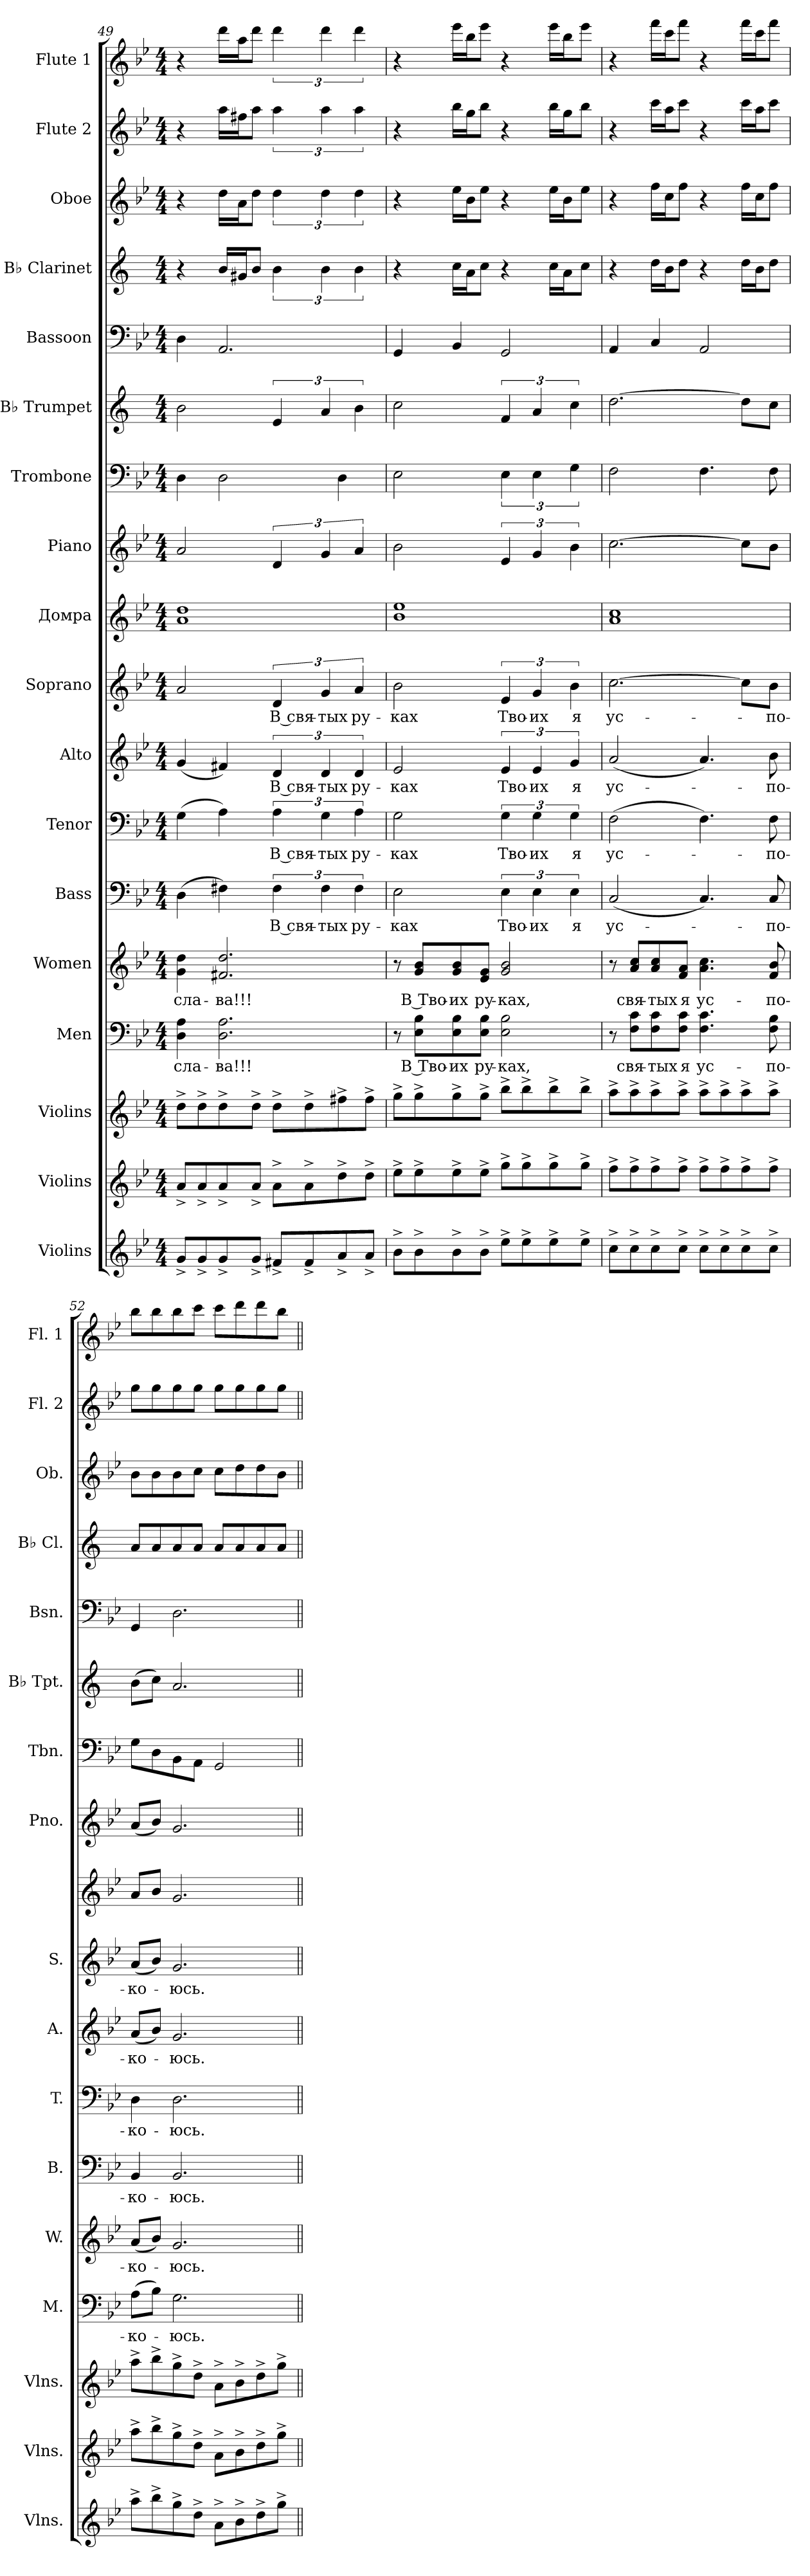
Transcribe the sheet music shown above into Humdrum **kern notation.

**kern	**kern	**kern	**kern	**text	**kern	**text	**kern	**text	**kern	**text	**kern	**text	**kern	**text	**kern	**kern	**kern	**kern	**kern	**kern	**kern	**kern	**kern
*part18	*part17	*part16	*part15	*part15	*part14	*part14	*part13	*part13	*part12	*part12	*part11	*part11	*part10	*part10	*part9	*part8	*part7	*part6	*part5	*part4	*part3	*part2	*part1
*staff18	*staff17	*staff16	*staff15	*staff15	*staff14	*staff14	*staff13	*staff13	*staff12	*staff12	*staff11	*staff11	*staff10	*staff10	*staff9	*staff8	*staff7	*staff6	*staff5	*staff4	*staff3	*staff2	*staff1
*I"Violins	*I"Violins	*I"Violins	*I"Men	*	*I"Women	*	*I"Bass	*	*I"Tenor	*	*I"Alto	*	*I"Soprano	*	*I"Домра	*I"Piano	*I"Trombone	*I"B♭ Trumpet	*I"Bassoon	*I"B♭ Clarinet	*I"Oboe	*I"Flute 2	*I"Flute 1
*I'Vlns.	*I'Vlns.	*I'Vlns.	*I'M.	*	*I'W.	*	*I'B.	*	*I'T.	*	*I'A.	*	*I'S.	*	*	*I'Pno.	*I'Tbn.	*I'B♭ Tpt.	*I'Bsn.	*I'B♭ Cl.	*I'Ob.	*I'Fl. 2	*I'Fl. 1
!!LO:PB:g=z
*clefG2	*clefG2	*clefG2	*clefF4	*	*clefG2	*	*clefF4	*	*clefF4	*	*clefG2	*	*clefG2	*	*clefG2	*clefG2	*clefF4	*clefG2	*clefF4	*clefG2	*clefG2	*clefG2	*clefG2
*	*	*	*	*	*	*	*	*	*	*	*	*	*	*	*	*	*	*ITrd1c2	*	*ITrd1c2	*	*	*
*k[b-e-]	*k[b-e-]	*k[b-e-]	*k[b-e-]	*	*k[b-e-]	*	*k[b-e-]	*	*k[b-e-]	*	*k[b-e-]	*	*k[b-e-]	*	*k[b-e-]	*k[b-e-]	*k[b-e-]	*k[b-e-]	*k[b-e-]	*k[b-e-]	*k[b-e-]	*k[b-e-]	*k[b-e-]
*M4/4	*M4/4	*M4/4	*M4/4	*	*M4/4	*	*M4/4	*	*M4/4	*	*M4/4	*	*M4/4	*	*M4/4	*M4/4	*M4/4	*M4/4	*M4/4	*M4/4	*M4/4	*M4/4	*M4/4
=49	=49	=49	=49	=49	=49	=49	=49	=49	=49	=49	=49	=49	=49	=49	=49	=49	=49	=49	=49	=49	=49	=49	=49
!	!	!	!	!LO:LY:b	!	!LO:LY:b	!	!	!	!	!	!	!	!	!	!	!	!	!	!	!	!	!
8g^/L	8a^/L	8dd^\L	4D\ 4A\	сла-	4g\ 4dd\	сла-	(>4D\	.	(>4G\	.	(<4g/	.	2a/	.	1a 1dd	2a/	4D\	2a\	4D\	4r	4r	4r	4r
8g^/	8a^/	8dd^\	.	.	.	.	.	.	.	.	.	.	.	.	.	.	.	.	.	.	.	.	.
!	!	!	!	!LO:LY:b	!	!LO:LY:b	!	!	!	!	!	!	!	!	!	!	!	!	!	!	!	!	!
8g^/	8a^/	8dd^\	2.D\ 2.A\	-ва!!!	2.f#X/ 2.dd/	-ва!!!	4F#X\)	.	4A\)	.	4f#X/)	.	.	.	.	.	2D\	.	2.AA/	16a/LL	16dd\LL	16aa\LL	16ddd\LL
.	.	.	.	.	.	.	.	.	.	.	.	.	.	.	.	.	.	.	.	16f#X/J	16a\J	16ff#X\J	16aa\J
8g^/J	8a^/J	8dd^\J	.	.	.	.	.	.	.	.	.	.	.	.	.	.	.	.	.	8a/J	8dd\J	8aa\J	8ddd\J
!	!	!	!	!	!	!	!	!LO:LY:b	!	!LO:LY:b	!	!LO:LY:b	!	!LO:LY:b	!	!	!	!	!	!	!	!	!
8f#X^/L	8a^\L	8dd^\L	.	.	.	.	6F#\	В свя-	6A\	В свя-	6d/	В свя-	6d/	В свя-	.	6d/	.	6d/	.	6a\	6dd\	6aa\	6ddd\
8f#^/	8a^\	8dd^\	.	.	.	.	.	.	.	.	.	.	.	.	.	.	.	.	.	.	.	.	.
!	!	!	!	!	!	!	!	!LO:LY:b	!	!LO:LY:b	!	!LO:LY:b	!	!LO:LY:b	!	!	!	!	!	!	!	!	!
.	.	.	.	.	.	.	6F#\	-тых	6G\	-тых	6d/	-тых	6g/	-тых	.	6g/	.	6g/	.	6a\	6dd\	6aa\	6ddd\
8a^/	8dd^\	8ff#X^\	.	.	.	.	.	.	.	.	.	.	.	.	.	.	4D\	.	.	.	.	.	.
!	!	!	!	!	!	!	!	!LO:LY:b	!	!LO:LY:b	!	!LO:LY:b	!	!LO:LY:b	!	!	!	!	!	!	!	!	!
.	.	.	.	.	.	.	6F#\	ру-	6A\	ру-	6d/	ру-	6a/	ру-	.	6a/	.	6a\	.	6a\	6dd\	6aa\	6ddd\
8a^/J	8dd^\J	8ff#^\J	.	.	.	.	.	.	.	.	.	.	.	.	.	.	.	.	.	.	.	.	.
=50	=50	=50	=50	=50	=50	=50	=50	=50	=50	=50	=50	=50	=50	=50	=50	=50	=50	=50	=50	=50	=50	=50	=50
!	!	!	!	!	!	!	!	!LO:LY:b	!	!LO:LY:b	!	!LO:LY:b	!	!LO:LY:b	!	!	!	!	!	!	!	!	!
8b-^\L	8ee-^\L	8gg^\L	8r	.	8r	.	2E-\	-ках	2G\	-ках	2e-/	-ках	2b-\	-ках	1b- 1ee-	2b-\	2E-\	2b-\	4GG/	4r	4r	4r	4r
!	!	!	!	!LO:LY:b	!	!LO:LY:b	!	!	!	!	!	!	!	!	!	!	!	!	!	!	!	!	!
8b-^\	8ee-^\	8gg^\	8E-\ 8B-\L	В Тво-	8g/ 8b-/L	В Тво-	.	.	.	.	.	.	.	.	.	.	.	.	.	.	.	.	.
!	!	!	!	!LO:LY:b	!	!LO:LY:b	!	!	!	!	!	!	!	!	!	!	!	!	!	!	!	!	!
8b-^\	8ee-^\	8gg^\	8E-\ 8B-\	-их	8g/ 8b-/	-их	.	.	.	.	.	.	.	.	.	.	.	.	4BB-/	16b-\LL	16ee-\LL	16bb-\LL	16eee-\LL
.	.	.	.	.	.	.	.	.	.	.	.	.	.	.	.	.	.	.	.	16g\J	16b-\J	16gg\J	16bb-\J
!	!	!	!	!LO:LY:b	!	!LO:LY:b	!	!	!	!	!	!	!	!	!	!	!	!	!	!	!	!	!
8b-^\J	8ee-^\J	8gg^\J	8E-\ 8B-\J	ру-	8e-/ 8g/J	ру-	.	.	.	.	.	.	.	.	.	.	.	.	.	8b-\J	8ee-\J	8bb-\J	8eee-\J
!	!	!	!	!LO:LY:b	!	!LO:LY:b	!	!LO:LY:b	!	!LO:LY:b	!	!LO:LY:b	!	!LO:LY:b	!	!	!	!	!	!	!	!	!
8ee-^\L	8gg^\L	8bb-^\L	2E-\ 2B-\	-ках,	2g/ 2b-/	-ках,	6E-\	Тво-	6G\	Тво-	6e-/	Тво-	6e-/	Тво-	.	6e-/	6E-\	6e-/	2GG/	4r	4r	4r	4r
8ee-^\	8gg^\	8bb-^\	.	.	.	.	.	.	.	.	.	.	.	.	.	.	.	.	.	.	.	.	.
!	!	!	!	!	!	!	!	!LO:LY:b	!	!LO:LY:b	!	!LO:LY:b	!	!LO:LY:b	!	!	!	!	!	!	!	!	!
.	.	.	.	.	.	.	6E-\	-их	6G\	-их	6e-/	-их	6g/	-их	.	6g/	6E-\	6g/	.	.	.	.	.
8ee-^\	8gg^\	8bb-^\	.	.	.	.	.	.	.	.	.	.	.	.	.	.	.	.	.	16b-\LL	16ee-\LL	16bb-\LL	16eee-\LL
.	.	.	.	.	.	.	.	.	.	.	.	.	.	.	.	.	.	.	.	16g\J	16b-\J	16gg\J	16bb-\J
!	!	!	!	!	!	!	!	!LO:LY:b	!	!LO:LY:b	!	!LO:LY:b	!	!LO:LY:b	!	!	!	!	!	!	!	!	!
.	.	.	.	.	.	.	6E-\	я	6G\	я	6g/	я	6b-\	я	.	6b-\	6G\	6b-\	.	.	.	.	.
8ee-^\J	8gg^\J	8bb-^\J	.	.	.	.	.	.	.	.	.	.	.	.	.	.	.	.	.	8b-\J	8ee-\J	8bb-\J	8eee-\J
=51	=51	=51	=51	=51	=51	=51	=51	=51	=51	=51	=51	=51	=51	=51	=51	=51	=51	=51	=51	=51	=51	=51	=51
!	!	!	!	!	!	!	!	!LO:LY:b	!	!LO:LY:b	!	!LO:LY:b	!	!LO:LY:b	!	!	!	!	!	!	!	!	!
8cc^\L	8ff^\L	8aa^\L	8r	.	8r	.	(<2C/	ус-	(>2F\	ус-	(<2a/	ус-	[2.cc\	ус-	1a 1cc	[2.cc\	2F\	[2.cc\	4AA/	4r	4r	4r	4r
!	!	!	!	!LO:LY:b	!	!LO:LY:b	!	!	!	!	!	!	!	!	!	!	!	!	!	!	!	!	!
8cc^\	8ff^\	8aa^\	8F\ 8c\L	свя-	8a/ 8cc/L	свя-	.	.	.	.	.	.	.	.	.	.	.	.	.	.	.	.	.
!	!	!	!	!LO:LY:b	!	!LO:LY:b	!	!	!	!	!	!	!	!	!	!	!	!	!	!	!	!	!
8cc^\	8ff^\	8aa^\	8F\ 8c\	-тых	8a/ 8cc/	-тых	.	.	.	.	.	.	.	.	.	.	.	.	4C/	16cc\LL	16ff\LL	16ccc\LL	16fff\LL
.	.	.	.	.	.	.	.	.	.	.	.	.	.	.	.	.	.	.	.	16a\J	16cc\J	16aa\J	16ccc\J
!	!	!	!	!LO:LY:b	!	!LO:LY:b	!	!	!	!	!	!	!	!	!	!	!	!	!	!	!	!	!
8cc^\J	8ff^\J	8aa^\J	8F\ 8c\J	я	8f/ 8a/J	я	.	.	.	.	.	.	.	.	.	.	.	.	.	8cc\J	8ff\J	8ccc\J	8fff\J
!	!	!	!	!LO:LY:b	!	!LO:LY:b	!	!	!	!	!	!	!	!	!	!	!	!	!	!	!	!	!
8cc^\L	8ff^\L	8aa^\L	4.F\ 4.c\	ус-	4.a\ 4.cc\	ус-	4.C/)	.	4.F\)	.	4.a/)	.	.	.	.	.	4.F\	.	2AA/	4r	4r	4r	4r
8cc^\	8ff^\	8aa^\	.	.	.	.	.	.	.	.	.	.	.	.	.	.	.	.	.	.	.	.	.
8cc^\	8ff^\	8aa^\	.	.	.	.	.	.	.	.	.	.	8cc\L]	.	.	8cc\L]	.	8cc\L]	.	16cc\LL	16ff\LL	16ccc\LL	16fff\LL
.	.	.	.	.	.	.	.	.	.	.	.	.	.	.	.	.	.	.	.	16a\J	16cc\J	16aa\J	16ccc\J
!	!	!	!	!LO:LY:b	!	!LO:LY:b	!	!LO:LY:b	!	!LO:LY:b	!	!LO:LY:b	!	!LO:LY:b	!	!	!	!	!	!	!	!	!
8cc^\J	8ff^\J	8aa^\J	8F\ 8B-\	-по-	8f/ 8b-/	-по-	8C/	-по-	8F\	-по-	8b-\	-по-	8b-\J	-по-	.	8b-\J	8F\	8b-\J	.	8cc\J	8ff\J	8ccc\J	8fff\J
!!LO:PB:g=z
=52	=52	=52	=52	=52	=52	=52	=52	=52	=52	=52	=52	=52	=52	=52	=52	=52	=52	=52	=52	=52	=52	=52	=52
!	!	!	!	!LO:LY:b	!	!LO:LY:b	!	!LO:LY:b	!	!LO:LY:b	!	!LO:LY:b	!	!LO:LY:b	!	!	!	!	!	!	!	!	!
8aa^\L	8aa^\L	8aa^\L	(>8A\L	-ко-	(<8a/L	-ко-	4BB-/	-ко-	4D\	-ко-	(<8a/L	-ко-	(<8a/L	-ко-	8a/L	(<8a/L	8G\L	(>8a\L	4GG/	8g/L	8b-\L	8gg\L	8bb-\L
8bb-^\	8bb-^\	8bb-^\	8B-\J)	.	8b-/J)	.	.	.	.	.	8b-/J)	.	8b-/J)	.	8b-/J	8b-/J)	8D\	8b-\J)	.	8g/	8b-\	8gg\	8bb-\
!	!	!	!	!LO:LY:b	!	!LO:LY:b	!	!LO:LY:b	!	!LO:LY:b	!	!LO:LY:b	!	!LO:LY:b	!	!	!	!	!	!	!	!	!
8gg^\	8gg^\	8gg^\	2.G\	-юсь.	2.g/	-юсь.	2.BB-/	-юсь.	2.D\	-юсь.	2.g/	-юсь.	2.g/	-юсь.	2.g/	2.g/	8BB-\	2.g/	2.D\	8g/	8b-\	8gg\	8bb-\
8dd^\J	8dd^\J	8dd^\J	.	.	.	.	.	.	.	.	.	.	.	.	.	.	8AA\J	.	.	8g/J	8cc\J	8gg\J	8ccc\J
8a^\L	8a^\L	8a^\L	.	.	.	.	.	.	.	.	.	.	.	.	.	.	2GG/	.	.	8g/L	8cc\L	8gg\L	8ccc\L
8b-^\	8b-^\	8b-^\	.	.	.	.	.	.	.	.	.	.	.	.	.	.	.	.	.	8g/	8dd\	8gg\	8ddd\
8dd^\	8dd^\	8dd^\	.	.	.	.	.	.	.	.	.	.	.	.	.	.	.	.	.	8g/	8dd\	8gg\	8ddd\
8gg^\J	8gg^\J	8gg^\J	.	.	.	.	.	.	.	.	.	.	.	.	.	.	.	.	.	8g/J	8b-\J	8gg\J	8bb-\J
=||	=||	=||	=||	=||	=||	=||	=||	=||	=||	=||	=||	=||	=||	=||	=||	=||	=||	=||	=||	=||	=||	=||	=||
*-	*-	*-	*-	*-	*-	*-	*-	*-	*-	*-	*-	*-	*-	*-	*-	*-	*-	*-	*-	*-	*-	*-	*-
